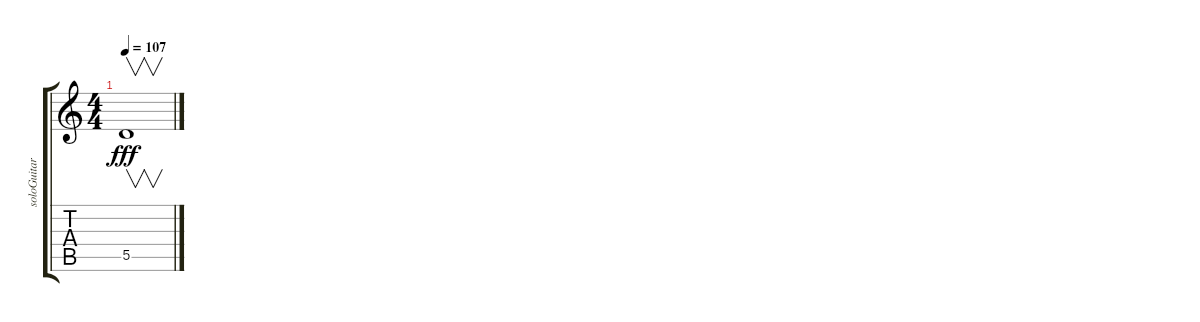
\track ("soloGuitar" "soloGuitar") {instrument overdrivenguitar}
\staff {score tabs}
\tuning (E4 B3 G3 D3 A2 E2) {hide}
\ts (4 4)
\tempo 107
\clef g2
\ks c
5.5.1{v dy fff}
